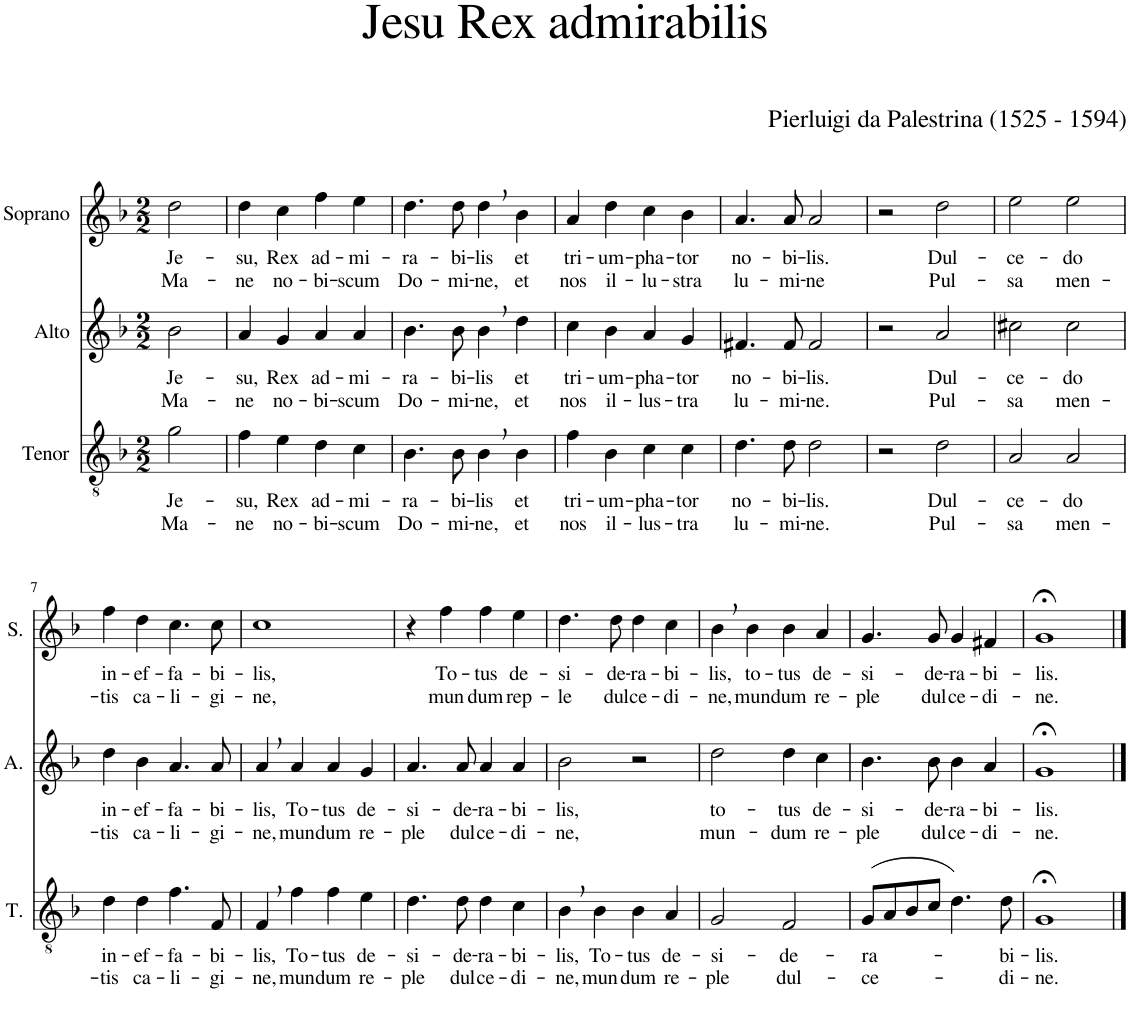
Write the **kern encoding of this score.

**kern	**text	**text	**kern	**text	**text	**kern	**text	**text
*part3	*part3	*part3	*part2	*part2	*part2	*part1	*part1	*part1
*staff3	*staff3	*staff3	*staff2	*staff2	*staff2	*staff1	*staff1	*staff1
*I"Tenor	*	*	*I"Alto	*	*	*I"Soprano	*	*
*I'T.	*	*	*I'A.	*	*	*I'S.	*	*
*clefGv2	*	*	*clefG2	*	*	*clefG2	*	*
*k[b-]	*	*	*k[b-]	*	*	*k[b-]	*	*
*M2/2	*	*	*M2/2	*	*	*M2/2	*	*
=	=	=	=	=	=	=	=	=
!	!LO:LY:b	!LO:LY:b	!	!LO:LY:b	!LO:LY:b	!	!LO:LY:b	!LO:LY:b
2g\	Je-	Ma-	2b-\	Je-	Ma-	2dd\	Je-	Ma-
=1	=1	=1	=1	=1	=1	=1	=1	=1
!	!LO:LY:b	!LO:LY:b	!	!LO:LY:b	!LO:LY:b	!	!LO:LY:b	!LO:LY:b
4f\	-su,	-ne	4a/	-su,	-ne	4dd\	-su,	-ne
!	!LO:LY:b	!LO:LY:b	!	!LO:LY:b	!LO:LY:b	!	!LO:LY:b	!LO:LY:b
4e\	Rex	no-	4g/	Rex	no-	4cc\	Rex	no-
!	!LO:LY:b	!LO:LY:b	!	!LO:LY:b	!LO:LY:b	!	!LO:LY:b	!LO:LY:b
4d\	ad-	-bi-	4a/	ad-	-bi-	4ff\	ad-	-bi-
!	!LO:LY:b	!LO:LY:b	!	!LO:LY:b	!LO:LY:b	!	!LO:LY:b	!LO:LY:b
4c\	-mi-	-scum	4a/	-mi-	-scum	4ee\	-mi-	-scum
=2	=2	=2	=2	=2	=2	=2	=2	=2
!	!LO:LY:b	!LO:LY:b	!	!LO:LY:b	!LO:LY:b	!	!LO:LY:b	!LO:LY:b
4.B-\	-ra-	Do-	4.b-\	-ra-	Do-	4.dd\	-ra-	Do-
!	!LO:LY:b	!LO:LY:b	!	!LO:LY:b	!LO:LY:b	!	!LO:LY:b	!LO:LY:b
8B-\	-bi-	-mi-	8b-\	-bi-	-mi-	8dd\	-bi-	-mi-
!	!LO:LY:b	!LO:LY:b	!	!LO:LY:b	!LO:LY:b	!	!LO:LY:b	!LO:LY:b
4B-,\	-lis	-ne,	4b-,\	-lis	-ne,	4dd,\	-lis	-ne,
!	!LO:LY:b	!LO:LY:b	!	!LO:LY:b	!LO:LY:b	!	!LO:LY:b	!LO:LY:b
4B-\	et	et	4dd\	et	et	4b-\	et	et
=3	=3	=3	=3	=3	=3	=3	=3	=3
!	!LO:LY:b	!LO:LY:b	!	!LO:LY:b	!LO:LY:b	!	!LO:LY:b	!LO:LY:b
4f\	tri-	nos	4cc\	tri-	nos	4a/	tri-	nos
!	!LO:LY:b	!LO:LY:b	!	!LO:LY:b	!LO:LY:b	!	!LO:LY:b	!LO:LY:b
4B-\	-um-	il-	4b-\	-um-	il-	4dd\	-um-	il-
!	!LO:LY:b	!LO:LY:b	!	!LO:LY:b	!LO:LY:b	!	!LO:LY:b	!LO:LY:b
4c\	-pha-	-lus-	4a/	-pha-	-lus-	4cc\	-pha-	-lu-
!	!LO:LY:b	!LO:LY:b	!	!LO:LY:b	!LO:LY:b	!	!LO:LY:b	!LO:LY:b
4c\	-tor	-tra	4g/	-tor	-tra	4b-\	-tor	-stra
=4	=4	=4	=4	=4	=4	=4	=4	=4
!	!LO:LY:b	!LO:LY:b	!	!LO:LY:b	!LO:LY:b	!	!LO:LY:b	!LO:LY:b
4.d\	no-	lu-	4.f#X/	no-	lu-	4.a/	no-	lu-
!	!LO:LY:b	!LO:LY:b	!	!LO:LY:b	!LO:LY:b	!	!LO:LY:b	!LO:LY:b
8d\	-bi-	-mi-	8f#/	-bi-	-mi-	8a/	-bi-	-mi-
!	!LO:LY:b	!LO:LY:b	!	!LO:LY:b	!LO:LY:b	!	!LO:LY:b	!LO:LY:b
2d\	-lis.	-ne.	2f#/	-lis.	-ne.	2a/	-lis.	-ne
=5	=5	=5	=5	=5	=5	=5	=5	=5
2r	.	.	2r	.	.	2r	.	.
!	!LO:LY:b	!LO:LY:b	!	!LO:LY:b	!LO:LY:b	!	!LO:LY:b	!LO:LY:b
2d\	Dul-	Pul-	2a/	Dul-	Pul-	2dd\	Dul-	Pul-
=6	=6	=6	=6	=6	=6	=6	=6	=6
!	!LO:LY:b	!LO:LY:b	!	!LO:LY:b	!LO:LY:b	!	!LO:LY:b	!LO:LY:b
2A/	-ce-	-sa	2cc#X\	-ce-	-sa	2ee\	-ce-	-sa
!	!LO:LY:b	!LO:LY:b	!	!LO:LY:b	!LO:LY:b	!	!LO:LY:b	!LO:LY:b
2A/	-do	men-	2cc#\	-do	men-	2ee\	-do	men-
!!LO:LB:g=z
=7	=7	=7	=7	=7	=7	=7	=7	=7
!	!LO:LY:b	!LO:LY:b	!	!LO:LY:b	!LO:LY:b	!	!LO:LY:b	!LO:LY:b
4d\	in-	-tis	4dd\	in-	-tis	4ff\	in-	-tis
!	!LO:LY:b	!LO:LY:b	!	!LO:LY:b	!LO:LY:b	!	!LO:LY:b	!LO:LY:b
4d\	-ef-	ca-	4b-\	-ef-	ca-	4dd\	-ef-	ca-
!	!LO:LY:b	!LO:LY:b	!	!LO:LY:b	!LO:LY:b	!	!LO:LY:b	!LO:LY:b
4.f\	-fa-	-li-	4.a/	-fa-	-li-	4.cc\	-fa-	-li-
!	!LO:LY:b	!LO:LY:b	!	!LO:LY:b	!LO:LY:b	!	!LO:LY:b	!LO:LY:b
8F/	-bi-	-gi-	8a/	-bi-	-gi-	8cc\	-bi-	-gi-
=8	=8	=8	=8	=8	=8	=8	=8	=8
!	!LO:LY:b	!LO:LY:b	!	!LO:LY:b	!LO:LY:b	!	!LO:LY:b	!LO:LY:b
4F,/	-lis,	-ne,	4a,/	-lis,	-ne,	1cc	-lis,	-ne,
!	!LO:LY:b	!LO:LY:b	!	!LO:LY:b	!LO:LY:b	!	!	!
4f\	To-	mun-	4a/	To-	mun-	.	.	.
!	!LO:LY:b	!LO:LY:b	!	!LO:LY:b	!LO:LY:b	!	!	!
4f\	-tus	-dum	4a/	-tus	-dum	.	.	.
!	!LO:LY:b	!LO:LY:b	!	!LO:LY:b	!LO:LY:b	!	!	!
4e\	de-	re-	4g/	de-	re-	.	.	.
=9	=9	=9	=9	=9	=9	=9	=9	=9
!	!LO:LY:b	!LO:LY:b	!	!LO:LY:b	!LO:LY:b	!	!	!
4.d\	-si-	-ple	4.a/	-si-	-ple	4r	.	.
!	!	!	!	!	!	!	!LO:LY:b	!LO:LY:b
.	.	.	.	.	.	4ff\	To-	mun-
!	!LO:LY:b	!LO:LY:b	!	!LO:LY:b	!LO:LY:b	!	!	!
8d\	-de-	dul-	8a/	-de-	dul-	.	.	.
!	!LO:LY:b	!LO:LY:b	!	!LO:LY:b	!LO:LY:b	!	!LO:LY:b	!LO:LY:b
4d\	-ra-	-ce-	4a/	-ra-	-ce-	4ff\	-tus	-dum
!	!LO:LY:b	!LO:LY:b	!	!LO:LY:b	!LO:LY:b	!	!LO:LY:b	!LO:LY:b
4c\	-bi-	-di-	4a/	-bi-	-di-	4ee\	de-	rep-
=10	=10	=10	=10	=10	=10	=10	=10	=10
!	!LO:LY:b	!LO:LY:b	!	!LO:LY:b	!LO:LY:b	!	!LO:LY:b	!LO:LY:b
4B-,\	-lis,	-ne,	2b-\	-lis,	-ne,	4.dd\	-si-	-le
!	!LO:LY:b	!LO:LY:b	!	!	!	!	!	!
4B-\	To-	mun-	.	.	.	.	.	.
!	!	!	!	!	!	!	!LO:LY:b	!LO:LY:b
.	.	.	.	.	.	8dd\	-de-	dul-
!	!LO:LY:b	!LO:LY:b	!	!	!	!	!LO:LY:b	!LO:LY:b
4B-\	-tus	-dum	2r	.	.	4dd\	-ra-	-ce-
!	!LO:LY:b	!LO:LY:b	!	!	!	!	!LO:LY:b	!LO:LY:b
4A/	de-	re-	.	.	.	4cc\	-bi-	-di-
=11	=11	=11	=11	=11	=11	=11	=11	=11
!	!LO:LY:b	!LO:LY:b	!	!LO:LY:b	!LO:LY:b	!	!LO:LY:b	!LO:LY:b
2G/	-si-	-ple	2dd\	to-	mun-	4b-,\	-lis,	-ne,
!	!	!	!	!	!	!	!LO:LY:b	!LO:LY:b
.	.	.	.	.	.	4b-\	to-	mun-
!	!LO:LY:b	!LO:LY:b	!	!LO:LY:b	!LO:LY:b	!	!LO:LY:b	!LO:LY:b
2F/	-de-	dul-	4dd\	-tus	-dum	4b-\	-tus	-dum
!	!	!	!	!LO:LY:b	!LO:LY:b	!	!LO:LY:b	!LO:LY:b
.	.	.	4cc\	de-	re-	4a/	de-	re-
=12	=12	=12	=12	=12	=12	=12	=12	=12
!	!LO:LY:b	!LO:LY:b	!	!LO:LY:b	!LO:LY:b	!	!LO:LY:b	!LO:LY:b
(8G/L	-ra-	-ce-	4.b-\	-si-	-ple	4.g/	-si-	-ple
8A/	.	.	.	.	.	.	.	.
8B-/	.	.	.	.	.	.	.	.
!	!	!	!	!LO:LY:b	!LO:LY:b	!	!LO:LY:b	!LO:LY:b
8c/J	.	.	8b-\	-de-	dul-	8g/	-de-	dul-
!	!	!	!	!LO:LY:b	!LO:LY:b	!	!LO:LY:b	!LO:LY:b
4.d\)	.	.	4b-\	-ra-	-ce-	4g/	-ra-	-ce-
!	!	!	!	!LO:LY:b	!LO:LY:b	!	!LO:LY:b	!LO:LY:b
.	.	.	4a/	-bi-	-di-	4f#X/	-bi-	-di-
!	!LO:LY:b	!LO:LY:b	!	!	!	!	!	!
8d\	-bi-	-di-	.	.	.	.	.	.
=13	=13	=13	=13	=13	=13	=13	=13	=13
!	!LO:LY:b	!LO:LY:b	!	!LO:LY:b	!LO:LY:b	!	!LO:LY:b	!LO:LY:b
1G;<	-lis.	-ne.	1g;<	-lis.	-ne.	1g;<	-lis.	-ne.
==	==	==	==	==	==	==	==	==
*-	*-	*-	*-	*-	*-	*-	*-	*-
